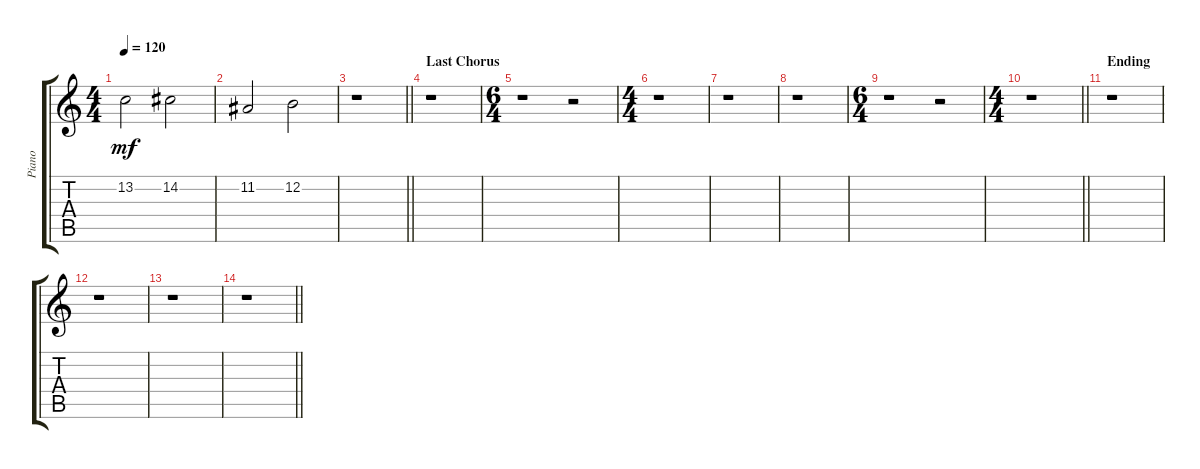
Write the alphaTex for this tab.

\track ("Piano" "Piano") {instrument acousticgrandpiano}
\staff {score tabs}
\tuning (E4 B3 G3 D3 A2 E2) {hide}
\ts (4 4)
\tempo 120
\clef g2
\ks c
13.2.2{dy mf} 14.2.2 |
11.2.2 12.2.2 |
\barLineRight lightlight
r.1 |
\section ("" "Last Chorus")
r.1 |
\ts (6 4)
r.1 r.2 |
\ts (4 4)
r.1 |
r.1 |
r.1 |
\ts (6 4)
r.1 r.2 |
\ts (4 4)
\barLineRight lightlight
r.1 |
\section ("" "Ending")
r.1 |
r.1 |
r.1 |
\barLineRight lightlight
r.1
